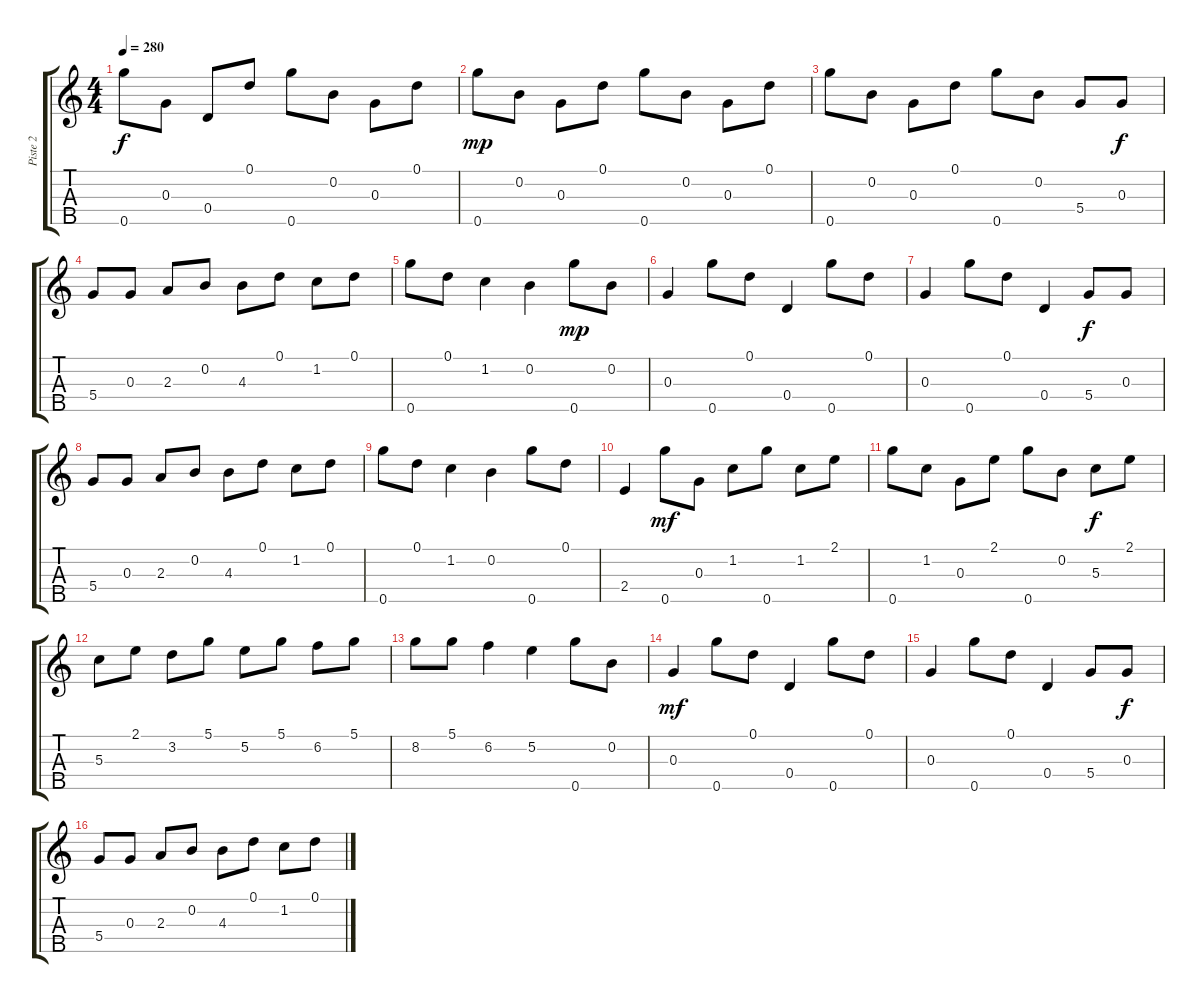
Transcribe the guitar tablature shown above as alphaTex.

\track ("Piste 2" "Piste 2") {instrument banjo}
\staff {score tabs}
\tuning (D4 B3 G3 D3 G4) {hide}
\displaytranspose 12
\ts (4 4)
\tempo 280
\clef g2
\ks c
0.5.8{dy f} 0.3.8 0.4.8 0.1.8 0.5.8 0.2.8 0.3.8 0.1.8 |
0.5.8{dy mp} 0.2.8 0.3.8 0.1.8 0.5.8 0.2.8 0.3.8 0.1.8 |
0.5.8 0.2.8 0.3.8 0.1.8 0.5.8 0.2.8 5.4.8 0.3.8{dy f} |
5.4.8 0.3.8 2.3.8 0.2.8 4.3.8 0.1.8 1.2.8 0.1.8 |
0.5.8 0.1.8 1.2.4 0.2.4 0.5.8{dy mp} 0.2.8 |
0.3.4 0.5.8 0.1.8 0.4.4 0.5.8 0.1.8 |
0.3.4 0.5.8 0.1.8 0.4.4 5.4.8{dy f} 0.3.8 |
5.4.8 0.3.8 2.3.8 0.2.8 4.3.8 0.1.8 1.2.8 0.1.8 |
0.5.8 0.1.8 1.2.4 0.2.4 0.5.8 0.1.8 |
2.4.4 0.5.8{dy mf} 0.3.8 1.2.8 0.5.8 1.2.8 2.1.8 |
0.5.8 1.2.8 0.3.8 2.1.8 0.5.8 0.2.8 5.3.8{dy f} 2.1.8 |
5.3.8 2.1.8 3.2.8 5.1.8 5.2.8 5.1.8 6.2.8 5.1.8 |
8.2.8 5.1.8 6.2.4 5.2.4 0.5.8 0.2.8 |
0.3.4{dy mf} 0.5.8 0.1.8 0.4.4 0.5.8 0.1.8 |
0.3.4 0.5.8 0.1.8 0.4.4 5.4.8 0.3.8{dy f} |
5.4.8 0.3.8 2.3.8 0.2.8 4.3.8 0.1.8 1.2.8 0.1.8
